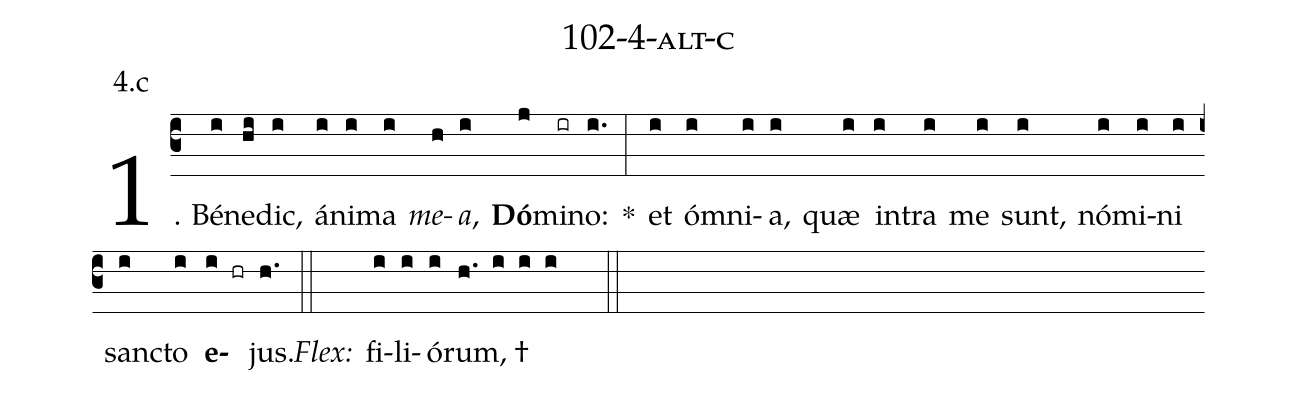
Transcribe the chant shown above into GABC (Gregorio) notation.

name: 102-4-alt-c;
annotation: 4.c;
%%
(c3)1. Bé(i)ne(hi)dic,(i) á(i)ni(i)ma(i) <i>me</i>(h)<i>a</i>,(i) <b>Dó</b>(j)mi(ir)no:(i.) *(:) et(i) óm(i)ni(i)a,(i) quæ(i) in(i)tra(i) me(i) sunt,(i) nó(i)mi(i)ni(i) sanc(i)to(i) <b>e</b>(i hr)jus.(h.) (::)
<i>Flex:</i>()  fi(i)li(i)ó(i)rum, †(h. i i i  ::)
